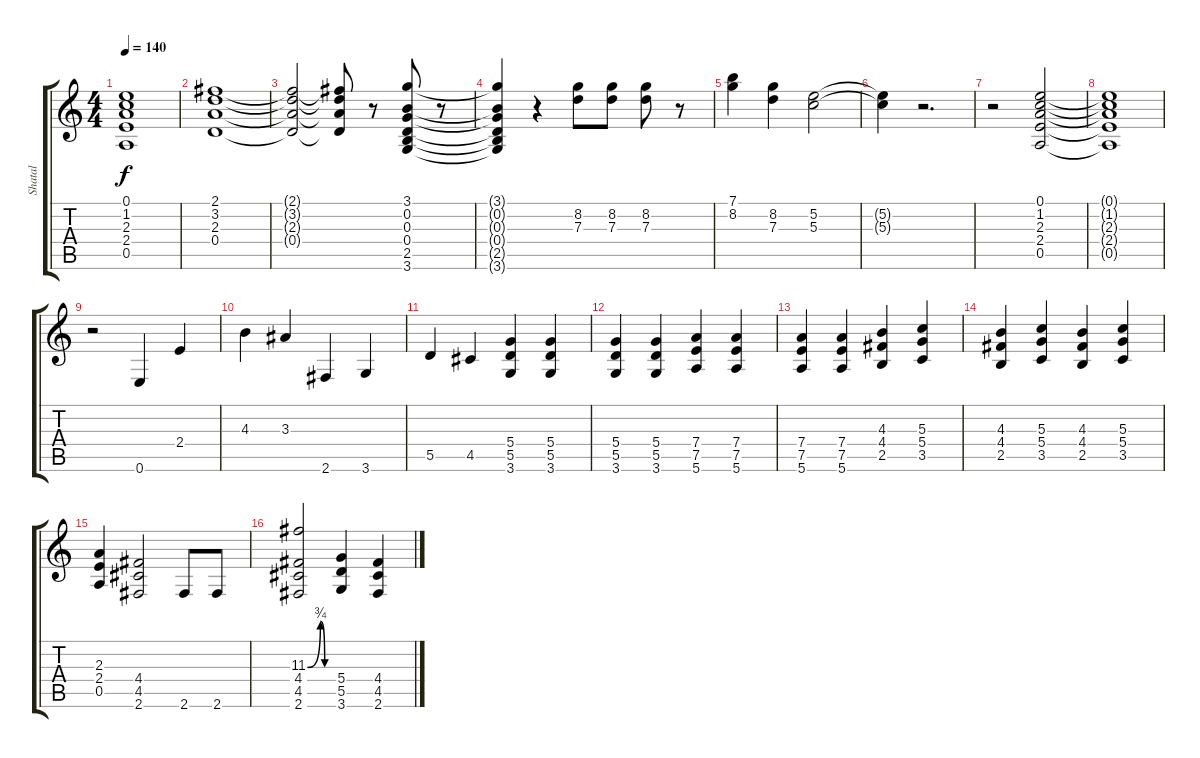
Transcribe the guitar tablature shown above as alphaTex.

\track ("Shatal" "Shatal") {instrument distortionguitar}
\staff {score tabs}
\tuning (E4 B3 G3 D3 A2 E2) {hide}
\ts (4 4)
\tempo 140
\clef g2
\ks c
(0.1{t} 1.2{t} 2.3{t} 2.4{t} 0.5{t}).1{dy f} |
(2.1 3.2 2.3 0.4).1 |
(2.1{t} 3.2{t} 2.3{t} 0.4{t}).2 (2.1{t} 3.2{t} 2.3{t} 0.4{t}).8 r.8 (3.1 0.2 0.3 0.4 2.5 3.6).8 r.8 |
(3.1{t} 0.2{t} 0.3{t} 0.4{t} 2.5{t} 3.6{t}).4 r.4 (8.2 7.3).8{instrument distortionguitar} (8.2 7.3).8 (8.2 7.3).8 r.8 |
(7.1 8.2).4 (8.2 7.3).4 (5.2 5.3).2 |
(5.2{t} 5.3{t}).4 r.2{d} |
r.2 (0.1 1.2 2.3 2.4 0.5).2{instrument acousticguitarsteel} |
(0.1{t} 1.2{t} 2.3{t} 2.4{t} 0.5{t}).1 |
r.2 0.6.4{instrument distortionguitar} 2.4.4 |
4.3.4 3.3.4 2.6.4 3.6.4 |
5.5.4 4.5.4 (5.4 5.5 3.6).4 (5.4 5.5 3.6).4 |
(5.4 5.5 3.6).4 (5.4 5.5 3.6).4 (7.4 7.5 5.6).4 (7.4 7.5 5.6).4 |
(7.4 7.5 5.6).4 (7.4 7.5 5.6).4 (4.3 4.4 2.5).4 (5.3 5.4 3.5).4 |
(4.3 4.4 2.5).4 (5.3 5.4 3.5).4 (4.3 4.4 2.5).4 (5.3 5.4 3.5).4 |
(2.3 2.4 0.5).4 (4.4 4.5 2.6).2 2.6.8 2.6.8 |
(11.3{be (custom 0 0 30 3 40 0 45 0 60 0)} 4.4 4.5 2.6).2 (5.4 5.5 3.6).4 (4.4 4.5 2.6).4
